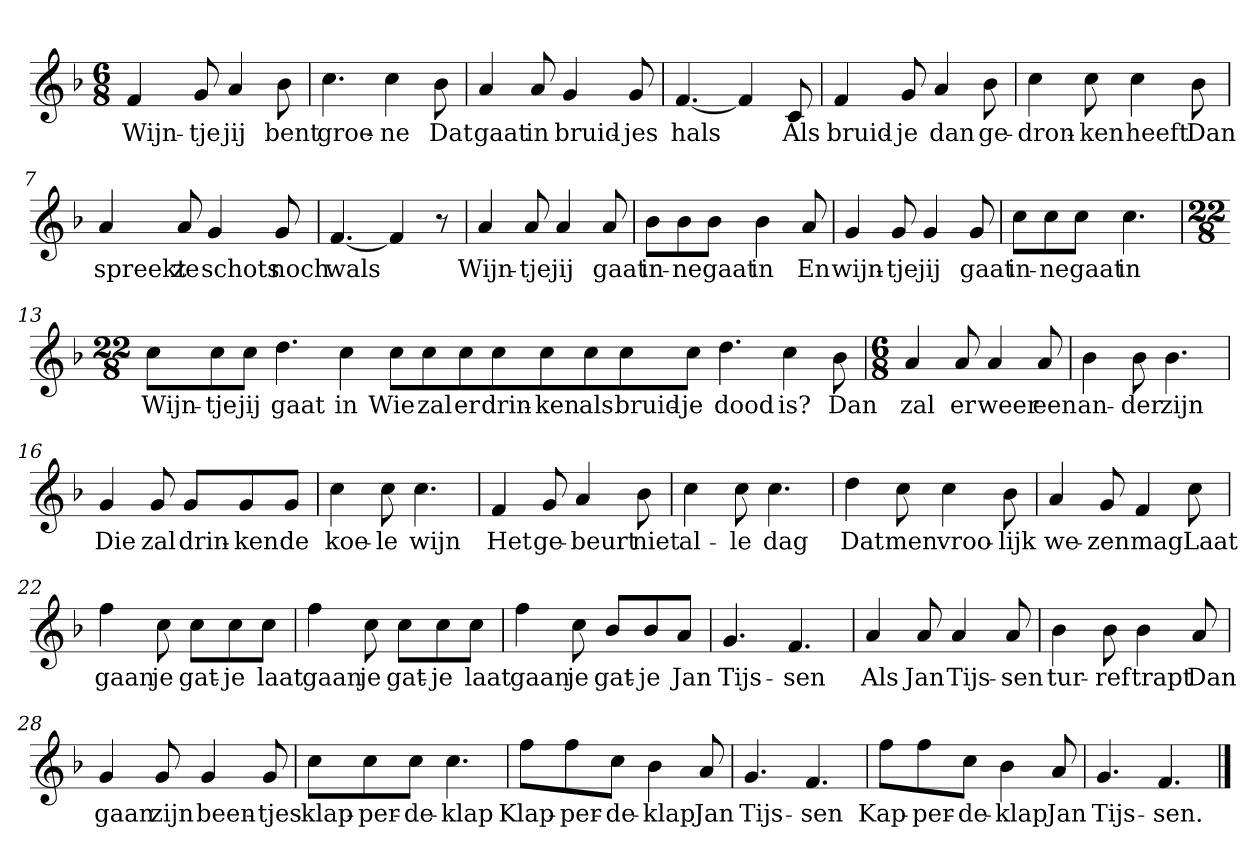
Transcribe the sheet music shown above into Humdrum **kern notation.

**kern	**text
*part1	*part1
*staff1	*staff1
*clefG2	*
*k[b-]	*
*F:	*
*M6/8	*
*MM120	*
=1	=1
4f	Wijn-
8g	-tje
4a	jij
8b-	bent
=2	=2
4.cc	groe-
4cc	-ne
8b-	Dat
=3	=3
4a	gaat
8a	in
4g	bruid-
8g	-jes
=4	=4
[4.f	hals
4f]	.
8c	Als
=5	=5
4f	bruid-
8g	-je
4a	dan
8b-	ge-
=6	=6
4cc	-dron-
8cc	-ken
4cc	heeft
8b-	Dan
=7	=7
4a	spreekt
8a	ze
4g	schots
8g	noch
=8	=8
[4.f	wals
4f]	.
8r	.
=9	=9
4a	Wijn-
8a	-tje
4a	jij
8a	gaat
=10	=10
8b-\L	in-
8b-\	-ne
8b-\J	gaat
4b-	in
8a	En
=11	=11
4g	wijn-
8g	-tje
4g	jij
8g	gaat
=12	=12
8cc\L	in-
8cc\	-ne
8cc\J	gaat
4.cc	in
=13	=13
*M22/8	*
8cc\L	Wijn-
8cc\	-tje
8cc\J	jij
4.dd	gaat
4cc	in
8cc\L	Wie
8cc\	zal
8cc\	er
8cc\	drin-
8cc\	-ken
8cc\	als
8cc\	bruid-
8cc\J	-je
4.dd	dood
4cc	is?
8b-	Dan
=14	=14
*M6/8	*
4a	zal
8a	er
4a	weer
8a	een
=15	=15
4b-	an-
8b-	-der
4.b-	zijn
=16	=16
4g	Die
8g	zal
8g/L	drin-
8g/	-ken
8g/J	de
=17	=17
4cc	koe-
8cc	-le
4.cc	wijn
=18	=18
4f	Het
8g	ge-
4a	-beurt
8b-	niet
=19	=19
4cc	al-
8cc	-le
4.cc	dag
=20	=20
4dd	Dat
8cc	men
4cc	vroo-
8b-	-lijk
=21	=21
4a	we-
8g	-zen
4f	mag
8cc	Laat
=22	=22
4ff	gaan
8cc	je
8cc\L	gat-
8cc\	-je
8cc\J	laat
=23	=23
4ff	gaan
8cc	je
8cc\L	gat-
8cc\	-je
8cc\J	laat
=24	=24
4ff	gaan
8cc	je
8b-/L	gat-
8b-/	-je
8a/J	Jan
=25	=25
4.g	Tijs-
4.f	-sen
=26	=26
4a	Als
8a	Jan
4a	Tijs-
8a	-sen
=27	=27
4b-	tur-
8b-	-ref
4b-	trapt
8a	Dan
=28	=28
4g	gaan
8g	zijn
4g	been-
8g	-tjes
=29	=29
8cc\L	klap-
8cc\	-per-
8cc\J	-de-
4.cc	-klap
=30	=30
8ff\L	Klap-
8ff\	-per-
8cc\J	-de-
4b-	-klap
8a	Jan
=31	=31
4.g	Tijs-
4.f	-sen
=32	=32
8ff\L	Kap-
8ff\	-per-
8cc\J	-de-
4b-	-klap
8a	Jan
=33	=33
4.g	Tijs-
4.f	-sen.
==	==
*-	*-
